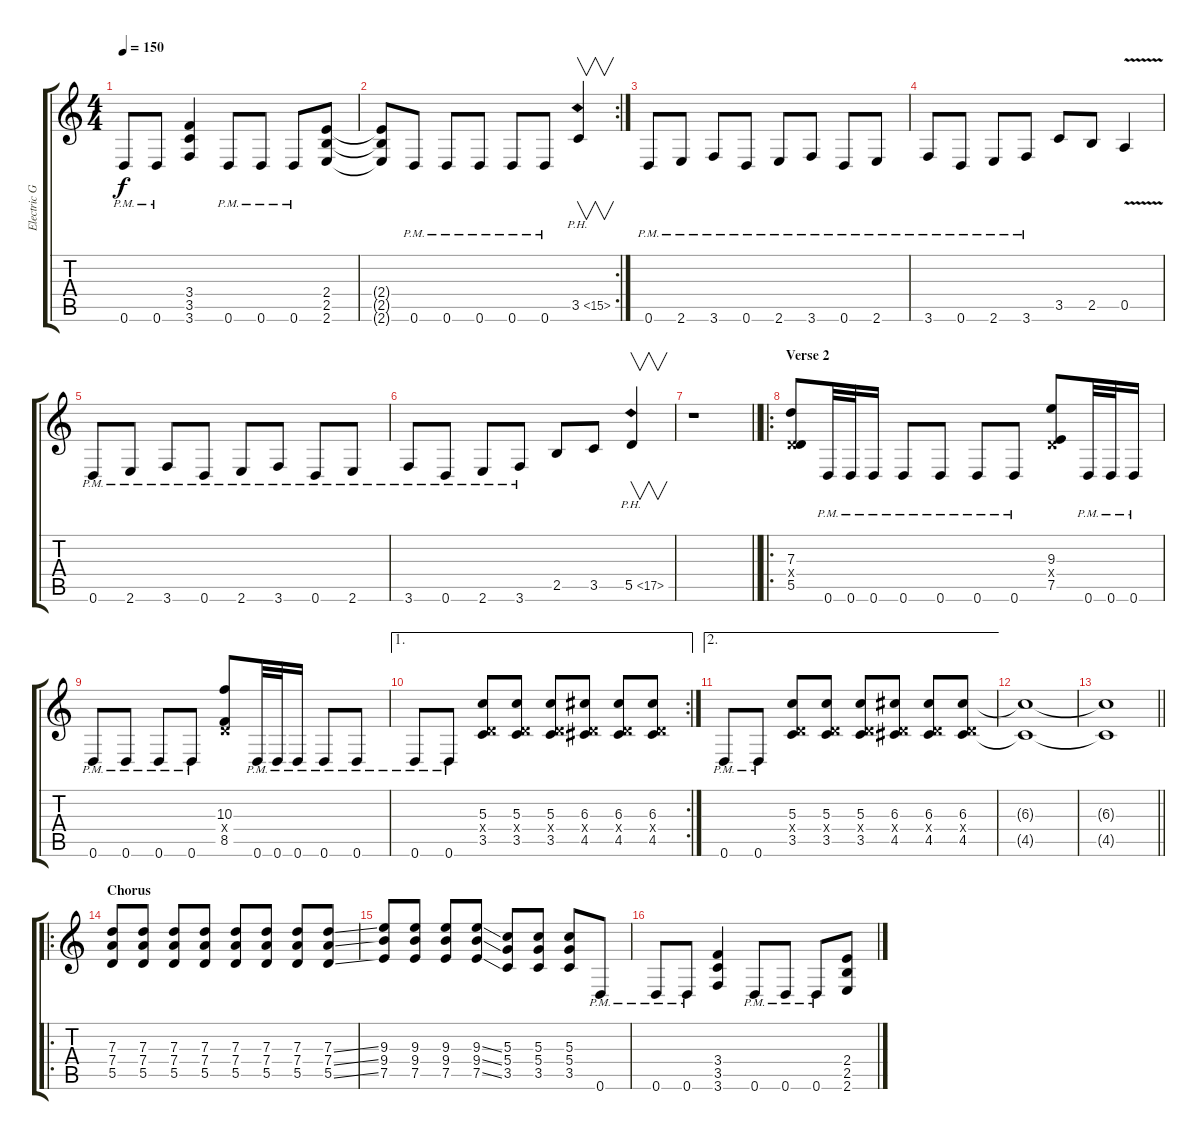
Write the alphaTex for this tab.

\track ("Electric Guitar - Rythmn" "Electric G") {instrument overdrivenguitar}
\staff {score tabs}
\tuning (E4 B3 G3 D3 A2 D2) {hide}
\ts (4 4)
\tempo 150
\clef g2
\ks c
0.6{pm}.8{dy f} 0.6{pm}.8 (3.4 3.5 3.6).4 0.6{pm}.8 0.6{pm}.8 0.6{pm}.8 (2.4 2.5 2.6).8 |
\rc 2
(2.4{t} 2.5{t} 2.6{t}).8 0.6{pm}.8 0.6{pm}.8 0.6{pm}.8 0.6{pm}.8 0.6{pm}.8 3.5{ph 12}.4{v} |
0.6{pm}.8 2.6{pm}.8 3.6{pm}.8 0.6{pm}.8 2.6{pm}.8 3.6{pm}.8 0.6{pm}.8 2.6{pm}.8 |
3.6{pm}.8 0.6{pm}.8 2.6{pm}.8 3.6{pm}.8 3.5.8 2.5.8 0.5{v}.4 |
0.6{pm}.8 2.6{pm}.8 3.6{pm}.8 0.6{pm}.8 2.6{pm}.8 3.6{pm}.8 0.6{pm}.8 2.6{pm}.8 |
3.6{pm}.8 0.6{pm}.8 2.6{pm}.8 3.6{pm}.8 2.5.8 3.5.8 5.5{ph 12}.4{v} |
\barLineRight lightlight
r.1 |
\ro
\section ("" "Verse 2")
(7.3 0.4{x} 5.5).8 0.6{pm}.32 0.6{pm}.32 0.6{pm}.16 0.6{pm}.8 0.6{pm}.8 0.6{pm}.8 0.6{pm}.8 (9.3 0.4{x} 7.5).8 0.6{pm}.32 0.6{pm}.32 0.6{pm}.16 |
0.6{pm}.8 0.6{pm}.8 0.6{pm}.8 0.6{pm}.8 (10.3 0.4{x} 8.5).8 0.6{pm}.32 0.6{pm}.32 0.6{pm}.16 0.6{pm}.8 0.6{pm}.8 |
\ae 1
\rc 2
0.6{pm}.8 0.6{pm}.8 (5.3 0.4{x} 3.5).8 (5.3 0.4{x} 3.5).8 (5.3 0.4{x} 3.5).8 (6.3 0.4{x} 4.5).8 (6.3 0.4{x} 4.5).8 (6.3 0.4{x} 4.5).8 |
\ae 2
0.6{pm}.8 0.6{pm}.8 (5.3 0.4{x} 3.5).8 (5.3 0.4{x} 3.5).8 (5.3 0.4{x} 3.5).8 (6.3 0.4{x} 4.5).8 (6.3 0.4{x} 4.5).8 (6.3 0.4{x} 4.5).8 |
(6.3{t} 4.5{t}).1 |
\barLineRight lightlight
(6.3{t} 4.5{t}).1 |
\ro
\section ("" "Chorus")
(7.3 7.4 5.5).8 (7.3 7.4 5.5).8 (7.3 7.4 5.5).8 (7.3 7.4 5.5).8 (7.3 7.4 5.5).8 (7.3 7.4 5.5).8 (7.3 7.4 5.5).8 (7.3{ss} 7.4{ss} 5.5{ss}).8 |
(9.3 9.4 7.5).8 (9.3 9.4 7.5).8 (9.3 9.4 7.5).8 (9.3{ss} 9.4{ss} 7.5{ss}).8 (5.3 5.4 3.5).8 (5.3 5.4 3.5).8 (5.3 5.4 3.5).8 0.6{pm}.8 |
0.6{pm}.8 0.6{pm}.8 (3.4 3.5 3.6).4 0.6{pm}.8 0.6{pm}.8 0.6{pm}.8 (2.4 2.5 2.6).8
